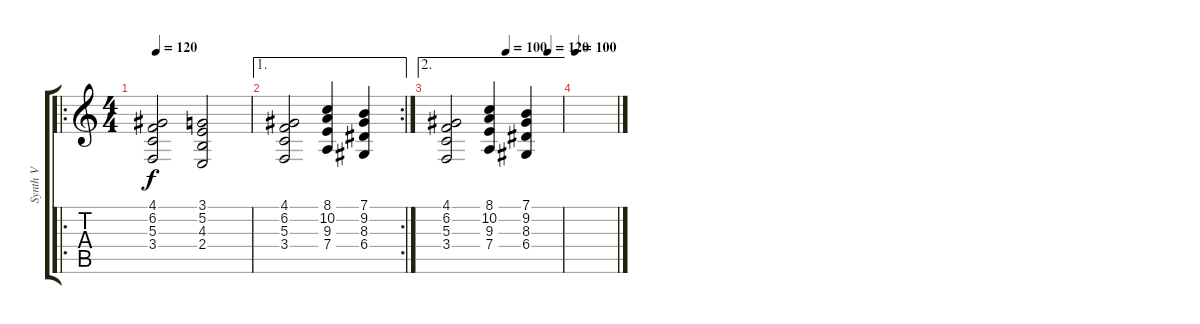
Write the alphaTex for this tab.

\track ("Synth V" "Synth V") {instrument churchorgan}
\staff {score tabs}
\tuning (E4 B3 G3 D3 A2 E2) {hide}
\ro
\ts (4 4)
\tempo 120
\clef g2
\ks c
(4.1 6.2 5.3 3.4).2{dy f} (3.1 5.2 4.3 2.4).2 |
\ae 1
\rc 2
(4.1 6.2 5.3 3.4).2 (8.1 10.2 9.3 7.4).4 (7.1 9.2 8.3 6.4).4 |
\ae 2
\tempo (100 0.5)
\tempo (120 0.875)
(4.1 6.2 5.3 3.4).2 (8.1 10.2 9.3 7.4).4 (7.1 9.2 8.3 6.4).4 |
\tempo 120
\tempo 100
